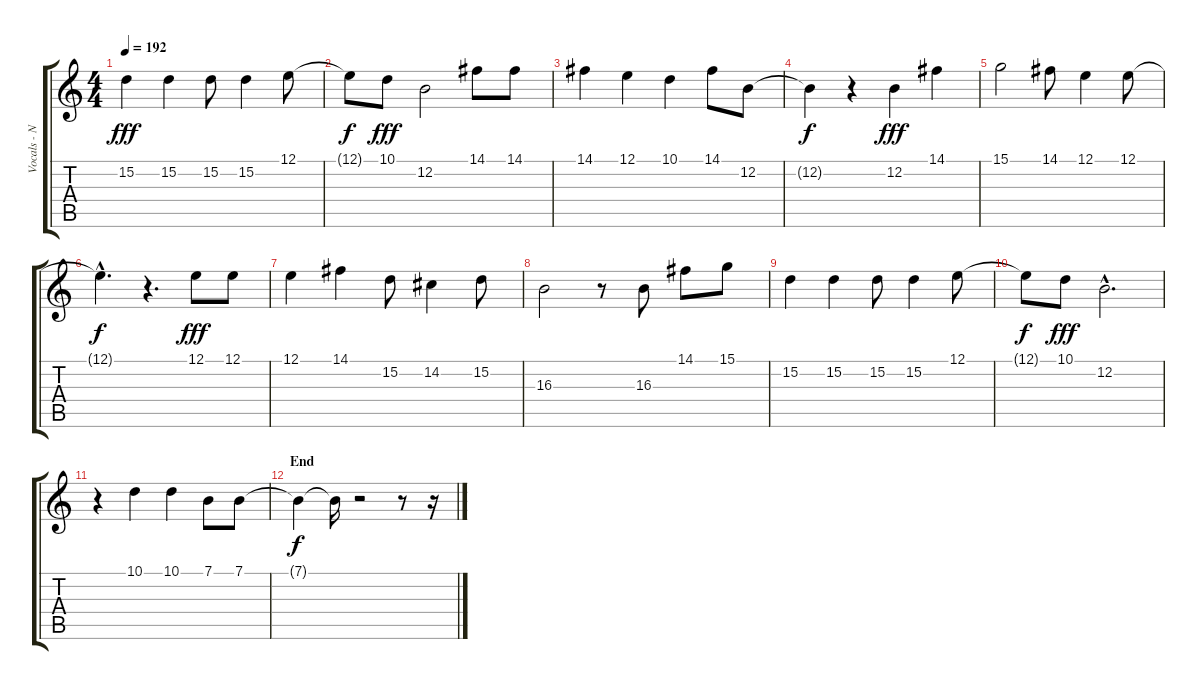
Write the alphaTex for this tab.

\track ("Vocals - Nikola" "Vocals - N") {instrument piccolo}
\staff {score tabs}
\tuning (E4 B3 G3 D3 A2 E2) {hide}
\ts (4 4)
\tempo 192
\clef g2
\ks c
15.2.4{dy fff} 15.2.4 15.2.8 15.2.4 12.1.8 |
12.1{t}.8{dy f} 10.1.8{dy fff} 12.2.2 14.1.8 14.1.8 |
14.1.4 12.1.4 10.1.4 14.1.8 12.2.8 |
12.2{t}.4{dy f} r.4 12.2.4{dy fff} 14.1.4 |
15.1.2 14.1.8 12.1.4 12.1.8 |
12.1{hac t}.4{d dy f} r.4{d} 12.1.8{dy fff} 12.1.8 |
12.1.4 14.1.4 15.2.8 14.2.4 15.2.8 |
16.3.2 r.8 16.3.8 14.1.8 15.1.8 |
15.2.4 15.2.4 15.2.8 15.2.4 12.1.8 |
12.1{t}.8{dy f} 10.1.8{dy fff} 12.2{hac}.2{d} |
r.4 10.1.4 10.1.4 7.1.8 7.1.8 |
\section ("" "End")
7.1{t}.4{dy f} 7.1{t}.16 r.2 r.8 r.16
